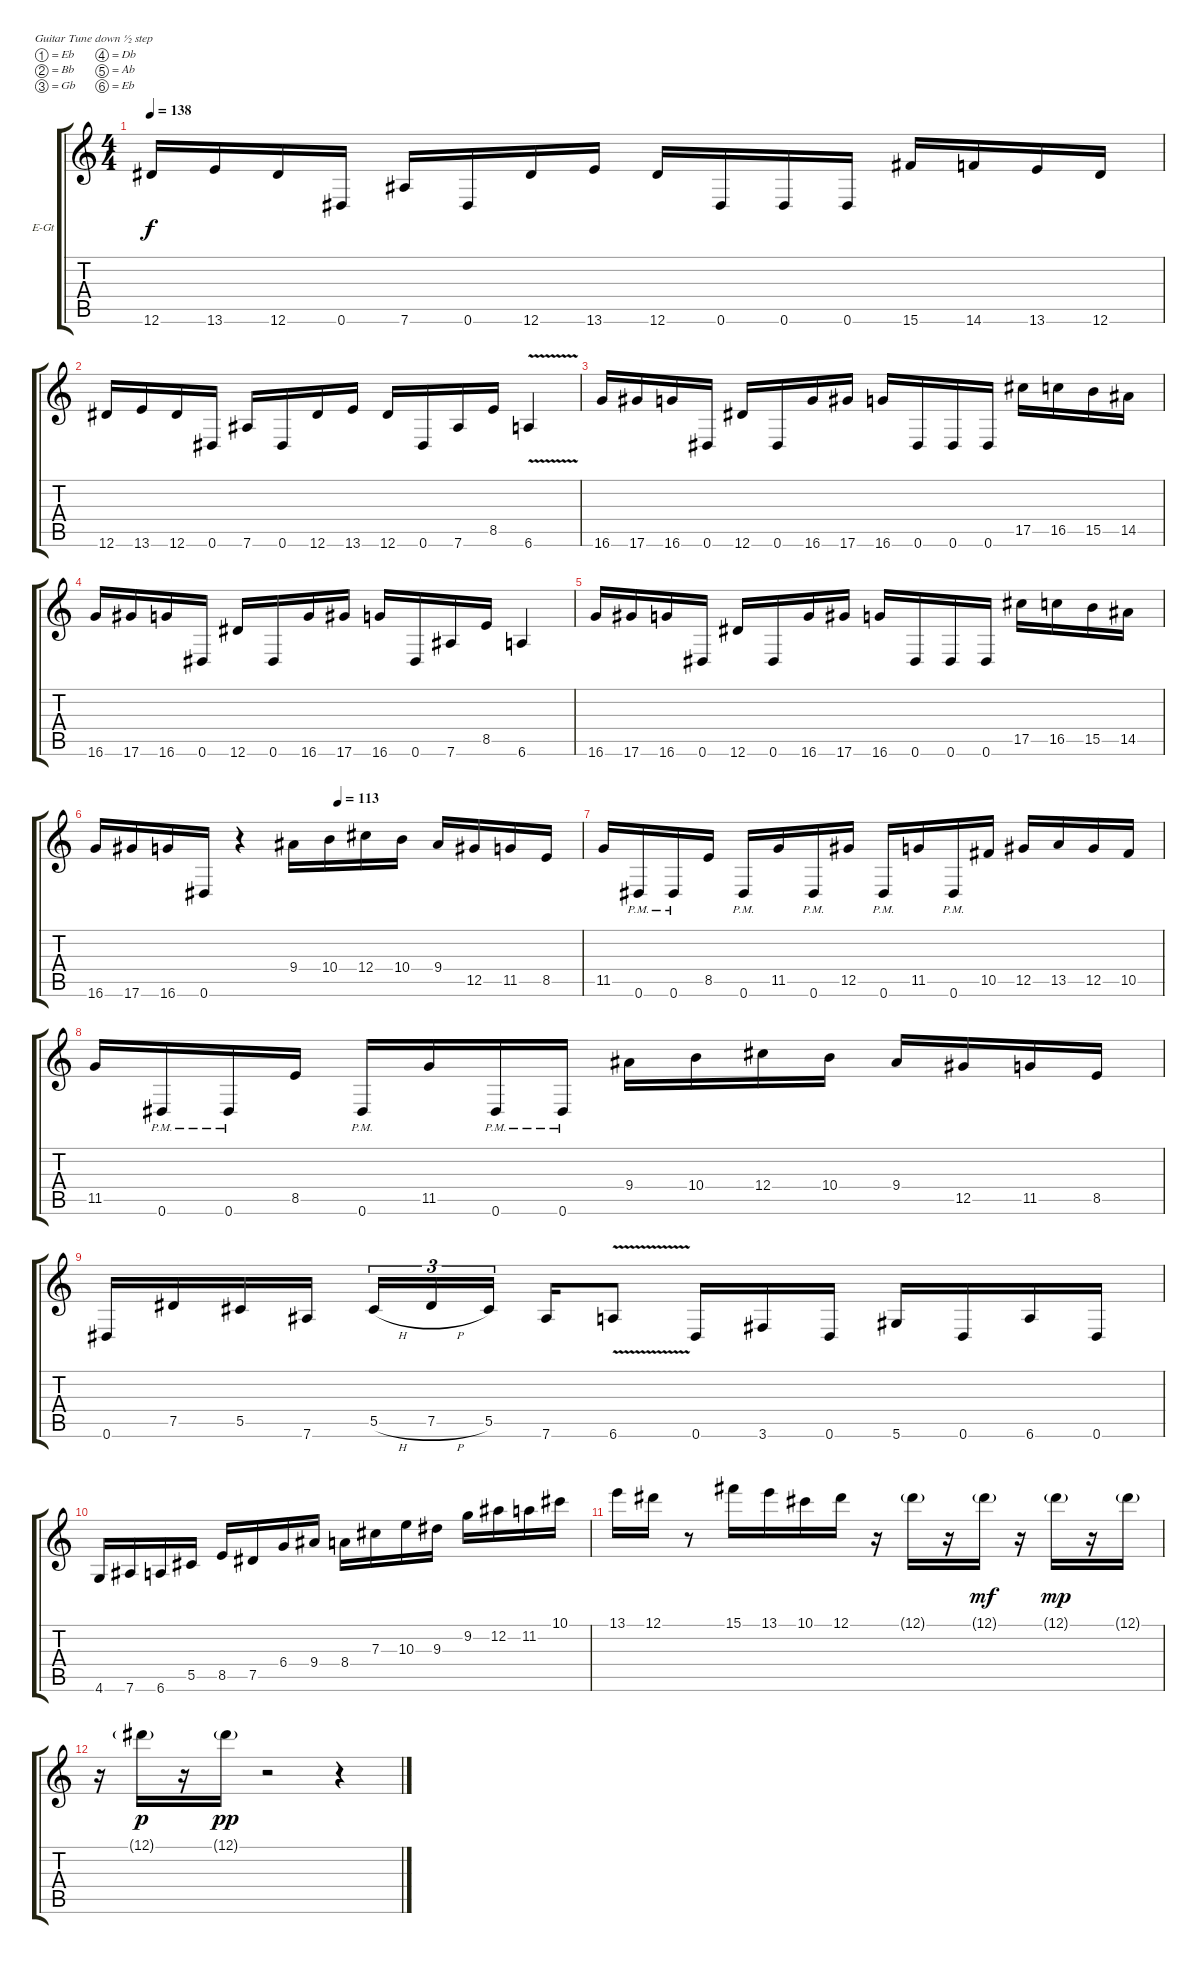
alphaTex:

\bracketExtendMode groupsimilarinstruments
\firstSystemTrackNameOrientation horizontal
\otherSystemsTrackNameOrientation horizontal
\track ("Tim Millar" "E-Gt") {instrument distortionguitar}
\staff {score tabs}
\tuning (Eb4 Bb3 Gb3 Db3 Ab2 Eb2)
\ts (4 4)
\tempo 138
\clef g2
\ks c
12.6.16{dy f} 13.6.16 12.6.16 0.6.16 7.6.16 0.6.16 12.6.16 13.6.16 12.6.16 0.6.16 0.6.16 0.6.16 15.6.16 14.6.16 13.6.16 12.6.16 |
12.6.16 13.6.16 12.6.16 0.6.16 7.6.16 0.6.16 12.6.16 13.6.16 12.6.16 0.6.16 7.6.16 8.5.16 6.6{v}.4 |
16.6.16 17.6.16 16.6.16 0.6.16 12.6.16 0.6.16 16.6.16 17.6.16 16.6.16 0.6.16 0.6.16 0.6.16 17.5.16 16.5.16 15.5.16 14.5.16 |
16.6.16 17.6.16 16.6.16 0.6.16 12.6.16 0.6.16 16.6.16 17.6.16 16.6.16 0.6.16 7.6.16 8.5.16 6.6.4 |
16.6.16 17.6.16 16.6.16 0.6.16 12.6.16 0.6.16 16.6.16 17.6.16 16.6.16 0.6.16 0.6.16 0.6.16 17.5.16 16.5.16 15.5.16 14.5.16 |
\tempo (113 0.5)
16.6.16 17.6.16 16.6.16 0.6.16 r.4 9.4.16 10.4.16 12.4.16 10.4.16 9.4.16 12.5.16 11.5.16 8.5.16 |
11.5.16 0.6{pm}.16 0.6{pm}.16 8.5.16 0.6{pm}.16 11.5.16 0.6{pm}.16 12.5.16 0.6{pm}.16 11.5.16 0.6{pm}.16 10.5.16 12.5.16 13.5.16 12.5.16 10.5.16 |
11.5.16 0.6{pm}.16 0.6{pm}.16 8.5.16 0.6{pm}.16 11.5.16 0.6{pm}.16 0.6{pm}.16 9.4.16 10.4.16 12.4.16 10.4.16 9.4.16 12.5.16 11.5.16 8.5.16 |
0.6.16 7.5.16 5.5.16 7.6.16 5.5{h}.16{tu (3 2)} 7.5{h}.16{tu (3 2)} 5.5.16{tu (3 2)} 7.6.16 6.6{v}.8 0.6.16 3.6.16 0.6.16 5.6.16 0.6.16 6.6.16 0.6.16 |
4.6.16 7.6.16 6.6.16 5.5.16 8.5.16 7.5.16 6.4.16 9.4.16 8.4.16 7.3.16 10.3.16 9.3.16 9.2.16 12.2.16 11.2.16 10.1.16 |
13.1.16 12.1.16 r.8 15.1.16 13.1.16 10.1.16 12.1.16 r.16 12.1{g}.16 r.16 12.1{g}.16{dy mf} r.16 12.1{g}.16{dy mp} r.16 12.1{g}.16 |
r.16 12.1{g}.16{dy p} r.16 12.1{g}.16{dy pp} r.2 r.4
